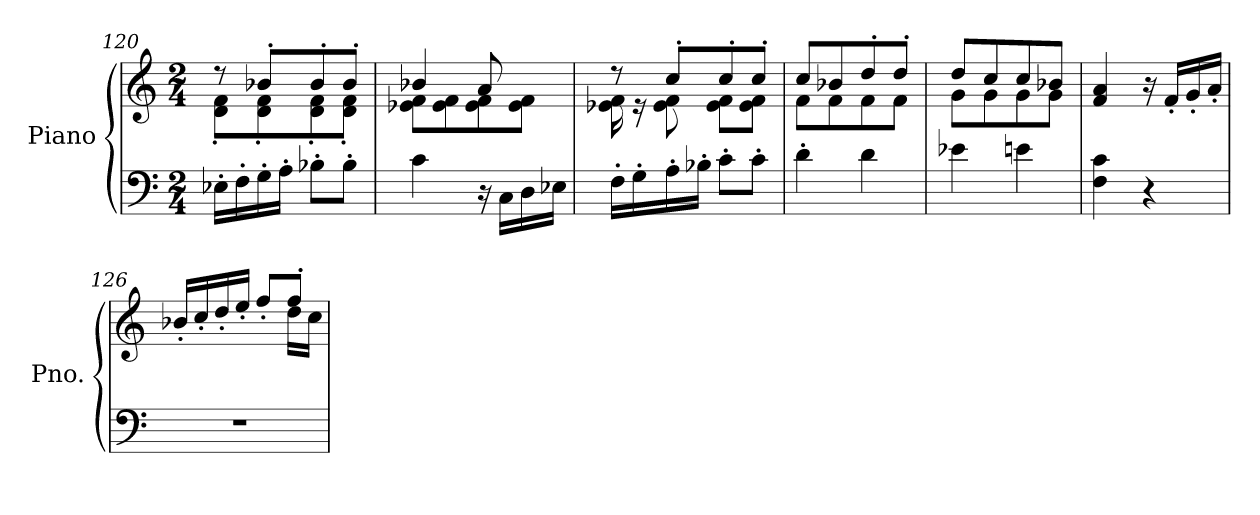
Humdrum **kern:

**kern	**kern
*part1	*part1
*staff2	*staff1
*I"Piano	*
*I'Pno.	*
*clefF4	*clefG2
*k[]	*k[]
*M2/4	*M2/4
=120	=120
*	*^
16E-X'\LL	8r	8d\' 8f\'L
16F'\	.	.
16G'\	8b-X'/L	8d\' 8f\'
16A'\JJ	.	.
8B-X'\L	8b-'/	8d\' 8f\'
8B-'\J	8b-'/J	8d\' 8f\'J
=121	=121	=121
4c\	4b-X/	8e-X\ 8f\L
.	.	8e-\ 8f\
16r	8a/	8e-\ 8f\
16C\LL	.	.
16D\	8ryy	8e-\ 8f\J
16E-X\JJ	.	.
!!LO:LB:g=z	!!
=122	=122	=122
16F'\LL	8r	16e-X\ 16f\
16G'\	.	16r
16A'\	8cc'/L	8e-\ 8f\
16B-X'\JJ	.	.
8c'\L	8cc'/	8e-\ 8f\L
8c'\J	8cc'/J	8e-\ 8f\J
=123	=123	=123
4d'\	8cc/L	8f\L
.	8b-X/	8f\
4d\	8dd'/	8f\
.	8dd'/J	8f\J
=124	=124	=124
4e-X\	8dd/L	8g\L
.	8cc/	8g\
4en\	8cc/	8g\
.	8b-X/J	8g\J
*	*v	*v
=125	=125
4F\ 4c\	4f/ 4a/
4r	16r
.	16f'/LL
.	16g'/
.	16a'/JJ
=126	=126
*	*^
2r	16b-X'/LL	4reyy
.	16cc'/	.
.	16dd'/	.
.	16ee'/JJ	.
.	8ff'/L	8ryy
.	8ff'/J	16dd\LL
.	.	16cc\JJ
*	*v	*v
=	=
*-	*-
